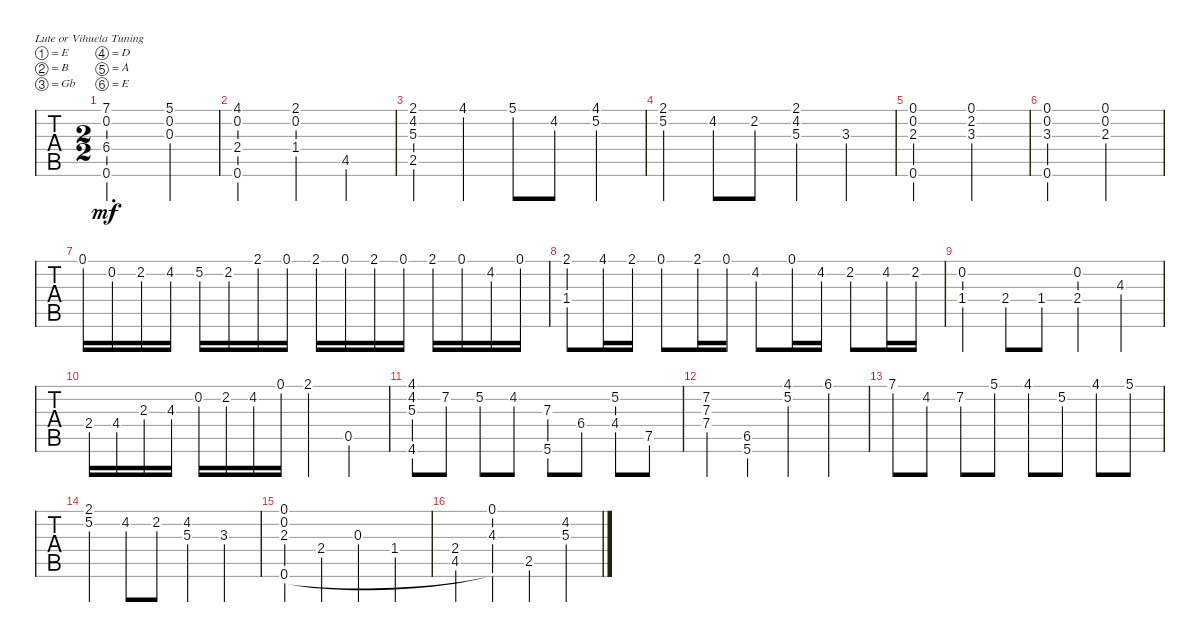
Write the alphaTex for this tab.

\bracketExtendMode groupsimilarinstruments
\singleTrackTrackNamePolicy hidden
\multiTrackTrackNamePolicy hidden
\firstSystemTrackNameOrientation horizontal
\otherSystemsTrackNameOrientation horizontal
\track ("" "S-Gt") {instrument acousticguitarsteel}
\staff {tabs}
\tuning (E4 B3 Gb3 D3 A2 E2)
\ts (2 2)
\tempo (120 hide)
\clef g2
\ks c
(0.6 7.1 0.2 6.4).2{d dy mf instrument acousticguitarsteel} (0.3 5.1 0.2).4 |
(0.6 4.1 0.2 2.4).2 (0.2 2.1 1.4).4 4.5.4 |
(2.5 5.3 4.2 2.1).4 4.1.4 5.1.8 4.2.8 (5.2 4.1).4 |
(5.2 2.1).4 4.2.8 2.2.8 (5.3 4.2 2.1).4 3.3.4 |
(0.6 2.3 0.2 0.1).2 (0.1 2.2 3.3).2 |
(0.6 0.1 0.2 3.3).2 (2.3 0.1 0.2).2 |
0.1.16 0.2.16 2.2.16 4.2.16 5.2.16 2.2.16 2.1.16 0.1.16 2.1.16 0.1.16 2.1.16 0.1.16 2.1.16 0.1.16 4.2.16 0.1.16 |
(1.4 2.1).8 4.1.16 2.1.16 0.1.8 2.1.16 0.1.16 4.2.8 0.1.16 4.2.16 2.2.8 4.2.16 2.2.16 |
(1.4 0.2).4 2.4.8 1.4.8 (2.4 0.2).4 4.3.4 |
2.4.16 4.4.16 2.3.16 4.3.16 0.2.16 2.2.16 4.2.16 0.1.16 2.1.4 0.5.4 |
(4.6 5.3 4.2 4.1).8 7.2.8 5.2.8 4.2.8 (5.6 7.3).8 6.4.8 (4.4 5.2).8 7.5.8 |
(7.4 7.2 7.3).4 (5.6 6.5).4 (5.2 4.1).4 6.1.4 |
7.1.8 4.2.8 7.2.8 5.1.8 4.1.8 5.2.8 4.1.8 5.1.8 |
(2.1 5.2).4 4.2.8 2.2.8 (4.2 5.3).4 3.3.4 |
(0.6 0.1 0.2 2.3).4 2.4.4 0.3.4 1.4.4 |
(4.5 2.4).4 (0.6{t} 0.1 4.3).4 2.5.4 (4.2 5.3).4
